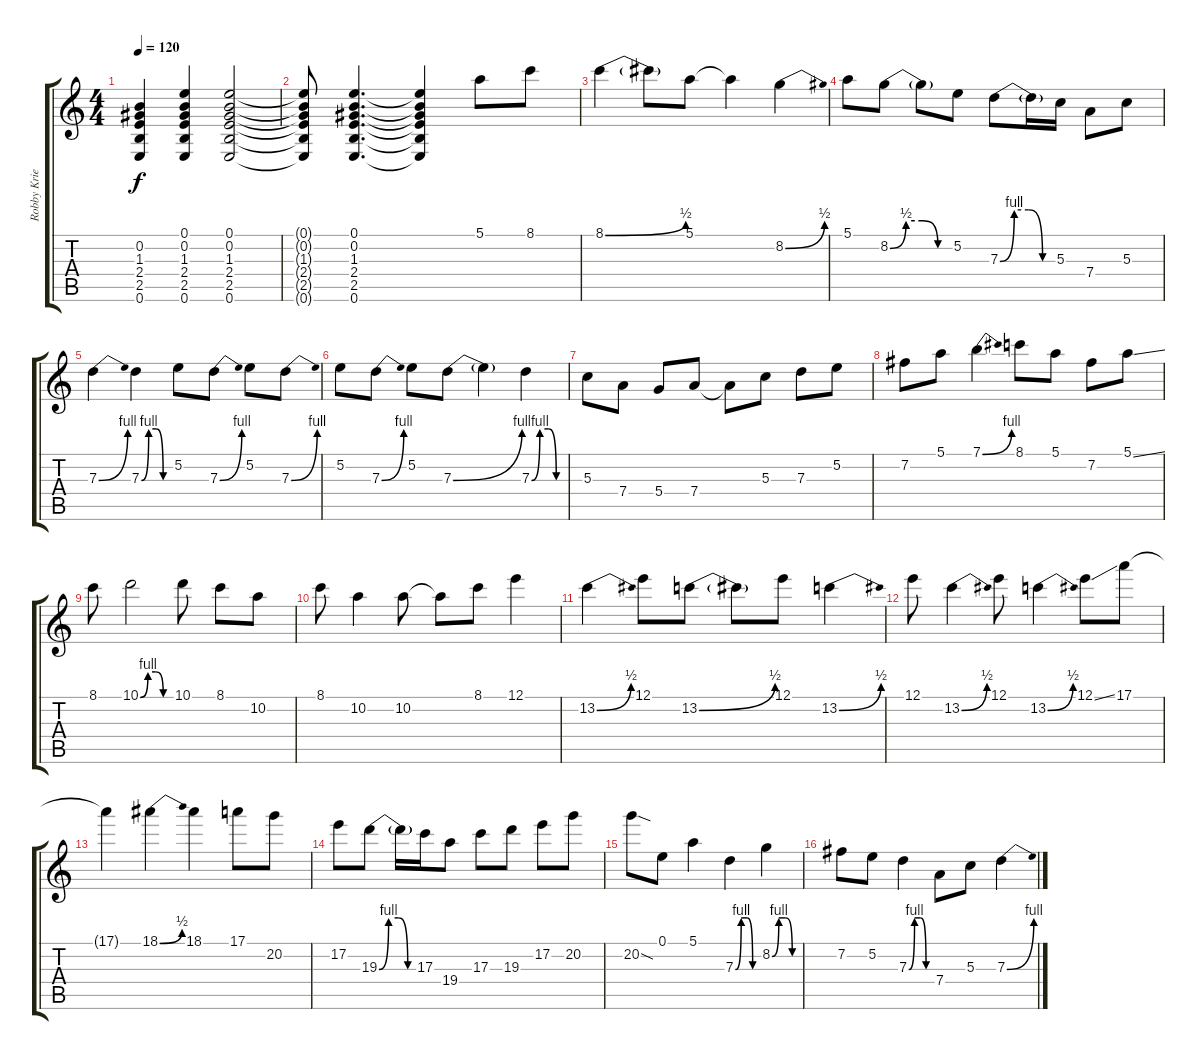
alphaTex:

\track ("Robby Krieger" "Robby Krie") {instrument electricguitarclean}
\staff {score tabs}
\tuning (E4 B3 G3 D3 A2 E2) {hide}
\ts (4 4)
\tempo 120
\clef g2
\ks c
(0.2 1.3 2.4 2.5 0.6).4{dy f} (0.1 0.2 1.3 2.4 2.5 0.6).4 (0.1 0.2 1.3 2.4 2.5 0.6).2 |
(0.1{t} 0.2{t} 1.3{t} 2.4{t} 2.5{t} 0.6{t}).8 (0.1 0.2 1.3 2.4 2.5 0.6).4{d} (0.1{t} 0.2{t} 1.3{t} 2.4{t} 2.5{t} 0.6{t}).4 5.1.8 8.1.8 |
8.1{be (bend 0 0 60 2)}.4 8.1{t}.8 5.1.8 5.1{t}.4 8.2{be (bend 0 0 60 2)}.4 |
5.1.8 8.2{be (custom 0 0 15 2 30 2 45 0 60 0)}.8 8.2{t}.8 5.2.8 7.3{be (custom 0 0 15 4 30 4 45 0 60 0)}.8 7.3{t}.16 5.3.16 7.4.8 5.3.8 |
7.3{be (bend 0 0 60 4)}.4 7.3{be (custom 0 0 15 4 30 4 45 0 60 0)}.4 5.2.8 7.3{be (bend 0 0 60 4)}.8 5.2.8 7.3{be (bend 0 0 60 4)}.8 |
5.2.8 7.3{be (bend 0 0 60 4)}.8 5.2.8 7.3{be (bend 0 0 60 4)}.8 7.3{t}.4 7.3{be (custom 0 0 15 4 30 4 45 0 60 0)}.4 |
5.3.8 7.4.8 5.4.8 7.4.8 7.4{t}.8 5.3.8 7.3.8 5.2.8 |
7.2.8 5.1.8 7.1{be (bend 0 0 60 4)}.4 8.1.8 5.1.8 7.2.8 5.1{ss}.8 |
8.1.8 10.1{be (custom 0 0 15 4 30 4 45 0 60 0)}.2 10.1.8 8.1.8 10.2.8 |
8.1.8 10.2.4 10.2.8 10.2{t}.8 8.1.8 12.1.4 |
13.2{be (bend 0 0 60 2)}.4 12.1.8 13.2{be (bend 0 0 60 2)}.8 13.2{t}.8 12.1.8 13.2{be (bend 0 0 60 2)}.4 |
12.1.8 13.2{be (bend 0 0 60 2)}.4 12.1.8 13.2{be (bend 0 0 60 2)}.4 12.1{ss}.8 17.1.8 |
17.1{t}.4 18.1{be (bend 0 0 60 2)}.4 18.1.4 17.1.8 20.2.8 |
17.2.8 19.3{be (custom 0 0 15 4 30 4 45 0 60 0)}.8 19.3{t}.16 17.3.16 19.4.8 17.3.8 19.3.8 17.2.8 20.2.8 |
20.2{sod}.8 0.1.8 5.1.4 7.3{be (custom 0 0 15 4 30 4 45 0 60 0)}.4 8.2{be (custom 0 0 15 4 30 4 45 0 60 0)}.4 |
7.2.8 5.2.8 7.3{be (custom 0 0 15 4 30 4 45 0 60 0)}.4 7.4.8 5.3.8 7.3{be (bend 0 0 60 4)}.4
